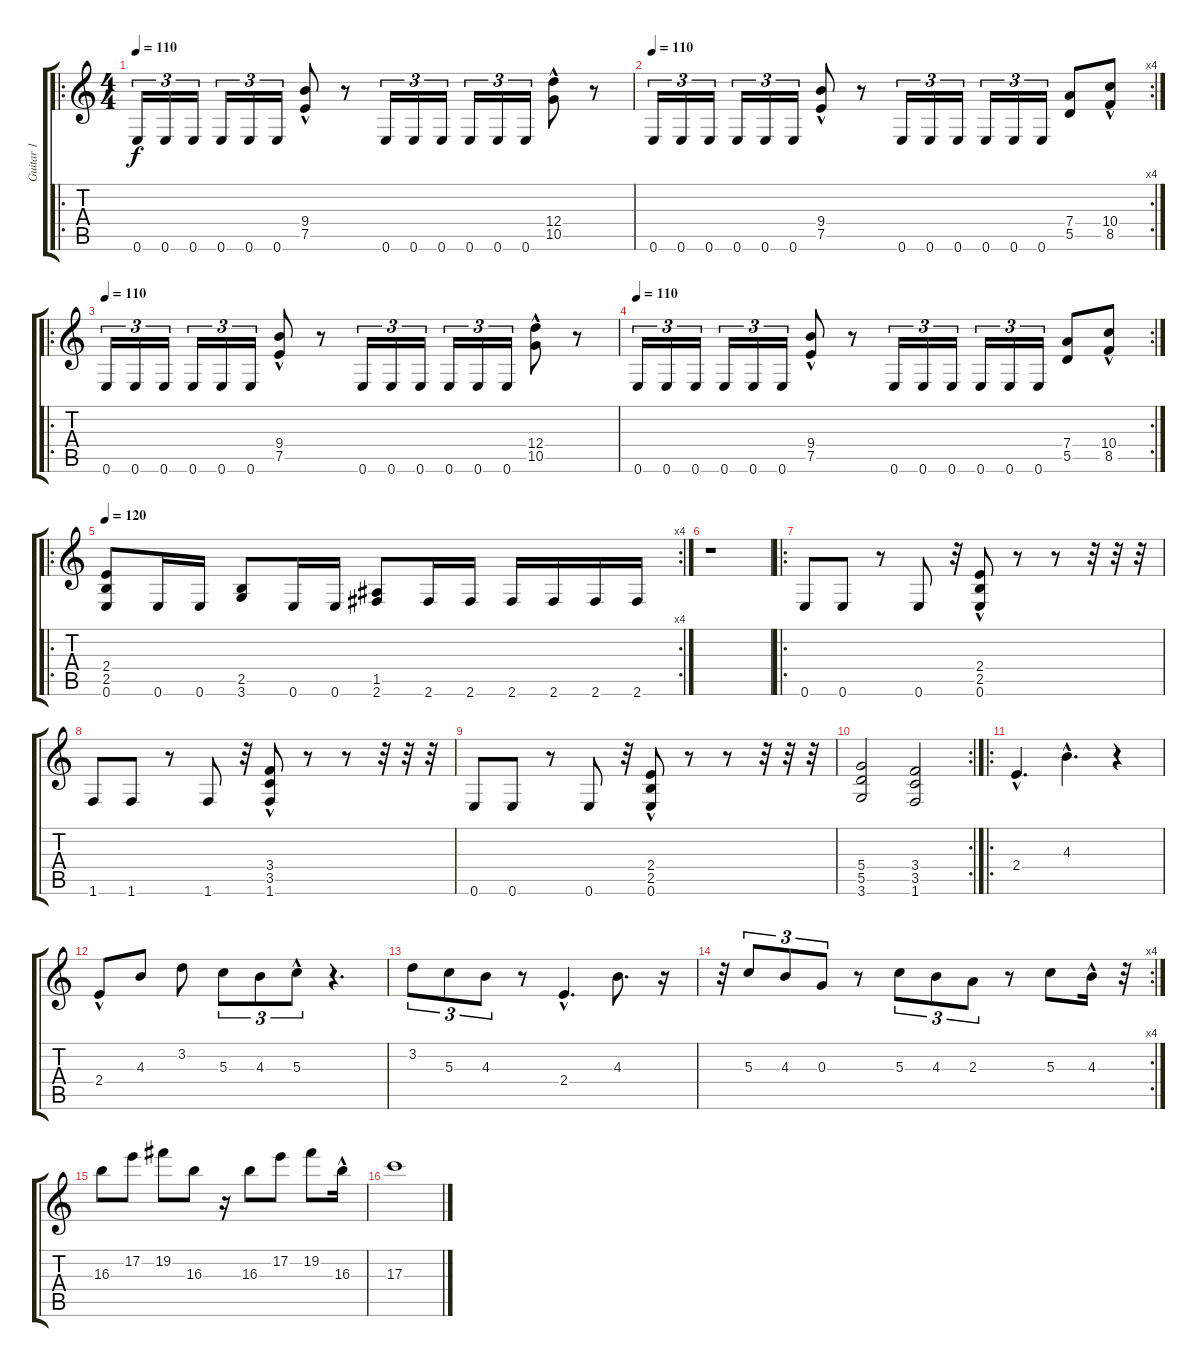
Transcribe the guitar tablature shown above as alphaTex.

\track ("Guitar 1" "Guitar 1") {instrument distortionguitar}
\staff {score tabs}
\tuning (E4 B3 G3 D3 A2 E2) {hide}
\ro
\ts (4 4)
\tempo 110
\clef g2
\ks c
0.6.16{tu (3 2) dy f} 0.6.16{tu (3 2)} 0.6.16{tu (3 2)} 0.6.16{tu (3 2)} 0.6.16{tu (3 2)} 0.6.16{tu (3 2)} (9.4{hac} 7.5{hac}).8 r.8 0.6.16{tu (3 2)} 0.6.16{tu (3 2)} 0.6.16{tu (3 2)} 0.6.16{tu (3 2)} 0.6.16{tu (3 2)} 0.6.16{tu (3 2)} (12.4{hac} 10.5{hac}).8 r.8 |
\rc 4
\tempo 110
0.6.16{tu (3 2)} 0.6.16{tu (3 2)} 0.6.16{tu (3 2)} 0.6.16{tu (3 2)} 0.6.16{tu (3 2)} 0.6.16{tu (3 2)} (9.4{hac} 7.5{hac}).8 r.8 0.6.16{tu (3 2)} 0.6.16{tu (3 2)} 0.6.16{tu (3 2)} 0.6.16{tu (3 2)} 0.6.16{tu (3 2)} 0.6.16{tu (3 2)} (7.4 5.5).8 (10.4 8.5{hac}).8 |
\ro
\tempo 110
0.6.16{tu (3 2)} 0.6.16{tu (3 2)} 0.6.16{tu (3 2)} 0.6.16{tu (3 2)} 0.6.16{tu (3 2)} 0.6.16{tu (3 2)} (9.4{hac} 7.5{hac}).8 r.8 0.6.16{tu (3 2)} 0.6.16{tu (3 2)} 0.6.16{tu (3 2)} 0.6.16{tu (3 2)} 0.6.16{tu (3 2)} 0.6.16{tu (3 2)} (12.4{hac} 10.5{hac}).8 r.8 |
\rc 2
\tempo 110
0.6.16{tu (3 2)} 0.6.16{tu (3 2)} 0.6.16{tu (3 2)} 0.6.16{tu (3 2)} 0.6.16{tu (3 2)} 0.6.16{tu (3 2)} (9.4{hac} 7.5{hac}).8 r.8 0.6.16{tu (3 2)} 0.6.16{tu (3 2)} 0.6.16{tu (3 2)} 0.6.16{tu (3 2)} 0.6.16{tu (3 2)} 0.6.16{tu (3 2)} (7.4 5.5).8 (10.4 8.5{hac}).8 |
\ro
\rc 4
\tempo 120
(2.4 2.5 0.6).8 0.6.16 0.6.16 (2.5 3.6).8 0.6.16 0.6.16 (1.5 2.6).8 2.6.16 2.6.16 2.6.16 2.6.16 2.6.16 2.6.16 |
r.1 |
\ro
0.6.8 0.6.8 r.8 0.6.8 r.32 (2.4{hac} 2.5{hac} 0.6{hac}).8 r.8 r.8 r.32 r.32 r.32 |
1.6.8 1.6.8 r.8 1.6.8 r.32 (3.4{hac} 3.5{hac} 1.6{hac}).8 r.8 r.8 r.32 r.32 r.32 |
0.6.8 0.6.8 r.8 0.6.8 r.32 (2.4{hac} 2.5{hac} 0.6{hac}).8 r.8 r.8 r.32 r.32 r.32 |
\rc 2
(5.4 5.5 3.6).2 (3.4 3.5 1.6).2 |
\ro
2.4{hac}.4{d} 4.3{hac}.4{d} r.4 |
2.4{hac}.8 4.3.8 3.2.8 5.3.8{tu (3 2)} 4.3.8{tu (3 2)} 5.3{hac}.8{tu (3 2)} r.4{d} |
3.2.8{tu (3 2)} 5.3.8{tu (3 2)} 4.3.8{tu (3 2)} r.8 2.4{hac}.4{d} 4.3.8{d} r.16 |
\rc 4
r.32 5.3.8{tu (3 2)} 4.3.8{tu (3 2)} 0.3.8{tu (3 2)} r.8 5.3.8{tu (3 2)} 4.3.8{tu (3 2)} 2.3.8{tu (3 2)} r.8 5.3.8 4.3{hac}.16 r.32 |
16.3.8 17.2.8 19.2.8 16.3.8 r.16 16.3.8 17.2.8 19.2.8 16.3{hac}.16 |
17.3.1
